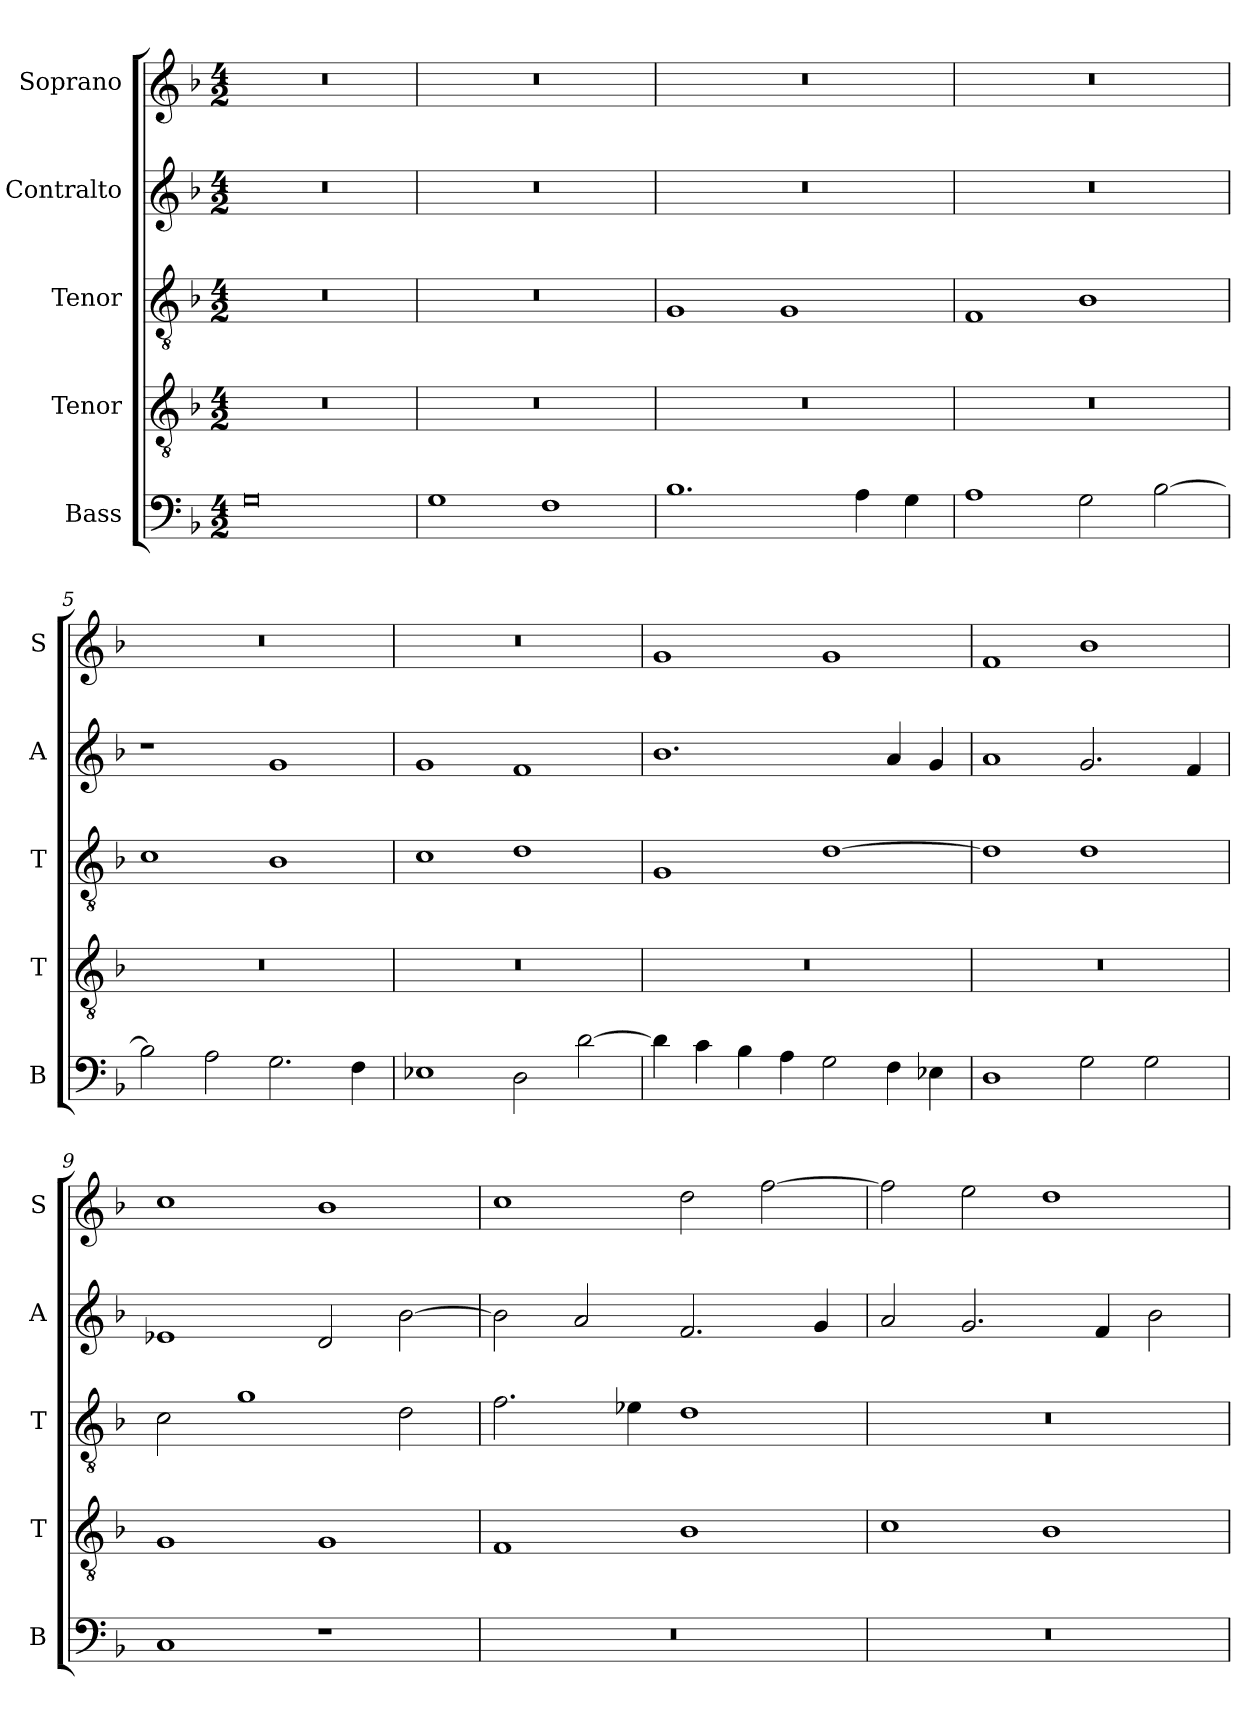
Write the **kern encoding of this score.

**kern	**kern	**kern	**kern	**kern
*part5	*part4	*part3	*part2	*part1
*staff5	*staff4	*staff3	*staff2	*staff1
*I"Bass	*I"Tenor	*I"Tenor	*I"Contralto	*I"Soprano
*I'B	*I'T	*I'T	*I'A	*I'S
*clefF4	*clefGv2	*clefGv2	*clefG2	*clefG2
*k[b-]	*k[b-]	*k[b-]	*k[b-]	*k[b-]
*G:dor	*G:dor	*G:dor	*G:dor	*G:dor
*M4/2	*M4/2	*M4/2	*M4/2	*M4/2
=1	=1	=1	=1	=1
0G	0r	0r	0r	0r
=2	=2	=2	=2	=2
1G	0r	0r	0r	0r
1F	.	.	.	.
=3	=3	=3	=3	=3
1.B-	0r	1G	0r	0r
.	.	1G	.	.
4A	.	.	.	.
4G	.	.	.	.
=4	=4	=4	=4	=4
1A	0r	1F	0r	0r
2G	.	1B-	.	.
[2B-	.	.	.	.
=5	=5	=5	=5	=5
2B-]	0r	1c	1r	0r
2A	.	.	.	.
2.G	.	1B-	1g	.
4F	.	.	.	.
=6	=6	=6	=6	=6
1E-X	0r	1c	1g	0r
2D	.	1d	1f	.
[2d	.	.	.	.
=7	=7	=7	=7	=7
4d]	0r	1G	1.b-	1g
4c	.	.	.	.
4B-	.	.	.	.
4A	.	.	.	.
2G	.	[1d	.	1g
4F	.	.	4a	.
4E-X	.	.	4g	.
=8	=8	=8	=8	=8
1D	0r	1d]	1a	1f
2G	.	1d	2.g	1b-
2G	.	.	.	.
.	.	.	4f	.
=9	=9	=9	=9	=9
1C	1G	2c	1e-X	1cc
.	.	1g	.	.
1r	1G	.	2d	1b-
.	.	2d	[2b-	.
=10	=10	=10	=10	=10
0r	1F	2.f	2b-]	1cc
.	.	.	2a	.
.	.	4e-X	.	.
.	1B-	1d	2.f	2dd
.	.	.	.	[2ff
.	.	.	4g	.
=11	=11	=11	=11	=11
0r	1c	0r	2a	2ff]
.	.	.	2.g	2ee
.	1B-	.	.	1dd
.	.	.	4f	.
.	.	.	2b-	.
=	=	=	=	=
*-	*-	*-	*-	*-
